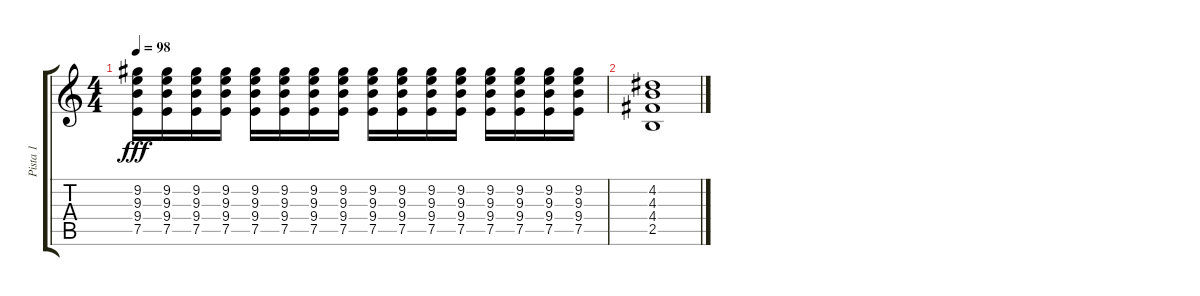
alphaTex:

\track ("Pista 1" "Pista 1") {instrument electricguitarclean}
\staff {score tabs}
\tuning (E4 B3 G3 D3 A2 E2) {hide}
\ts (4 4)
\tempo 98
\clef g2
\ks c
(9.2 9.3 9.4 7.5).16{dy fff} (9.2 9.3 9.4 7.5).16 (9.2 9.3 9.4 7.5).16 (9.2 9.3 9.4 7.5).16 (9.2 9.3 9.4 7.5).16 (9.2 9.3 9.4 7.5).16 (9.2 9.3 9.4 7.5).16 (9.2 9.3 9.4 7.5).16 (9.2 9.3 9.4 7.5).16 (9.2 9.3 9.4 7.5).16 (9.2 9.3 9.4 7.5).16 (9.2 9.3 9.4 7.5).16 (9.2 9.3 9.4 7.5).16 (9.2 9.3 9.4 7.5).16 (9.2 9.3 9.4 7.5).16 (9.2 9.3 9.4 7.5).16 |
(4.2 4.3 4.4 2.5).1
